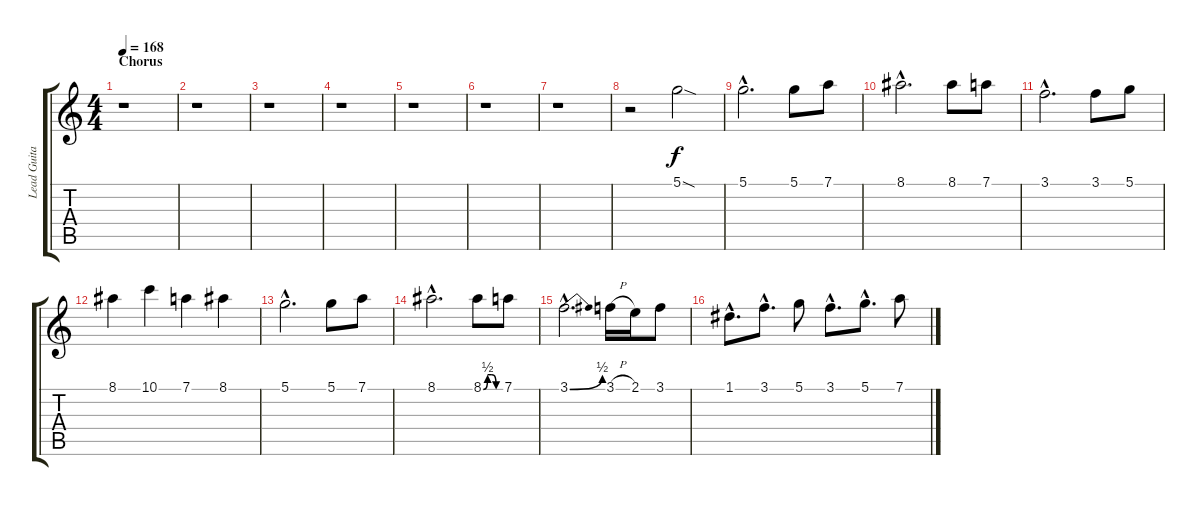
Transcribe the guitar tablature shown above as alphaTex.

\track ("Lead Guitar" "Lead Guita") {instrument distortionguitar}
\staff {score tabs}
\tuning (D4 A3 F3 C3 G2 D2) {hide}
\ts (4 4)
\section ("" "Chorus")
\tempo 168
\clef g2
\ks c
r.1{dy f} |
r.1 |
r.1 |
r.1 |
r.1 |
r.1 |
r.1 |
r.2 5.1{sod}.2 |
5.1{hac}.2{d} 5.1.8 7.1.8 |
8.1{hac}.2{d} 8.1.8 7.1.8 |
3.1{hac}.2{d} 3.1.8 5.1.8 |
8.1.4 10.1.4 7.1.4 8.1.4 |
5.1{hac}.2{d} 5.1.8 7.1.8 |
8.1{hac}.2{d} 8.1{be (custom 0 0 15 2 30 2 45 0 60 0)}.8 7.1.8 |
3.1{be (bend 0 0 60 2) hac}.2{d} 3.1{h}.16 2.1.16 3.1.8 |
1.1{hac}.8{d} 3.1{hac}.8{d} 5.1.8 3.1{hac}.8{d} 5.1{hac}.8{d} 7.1.8
